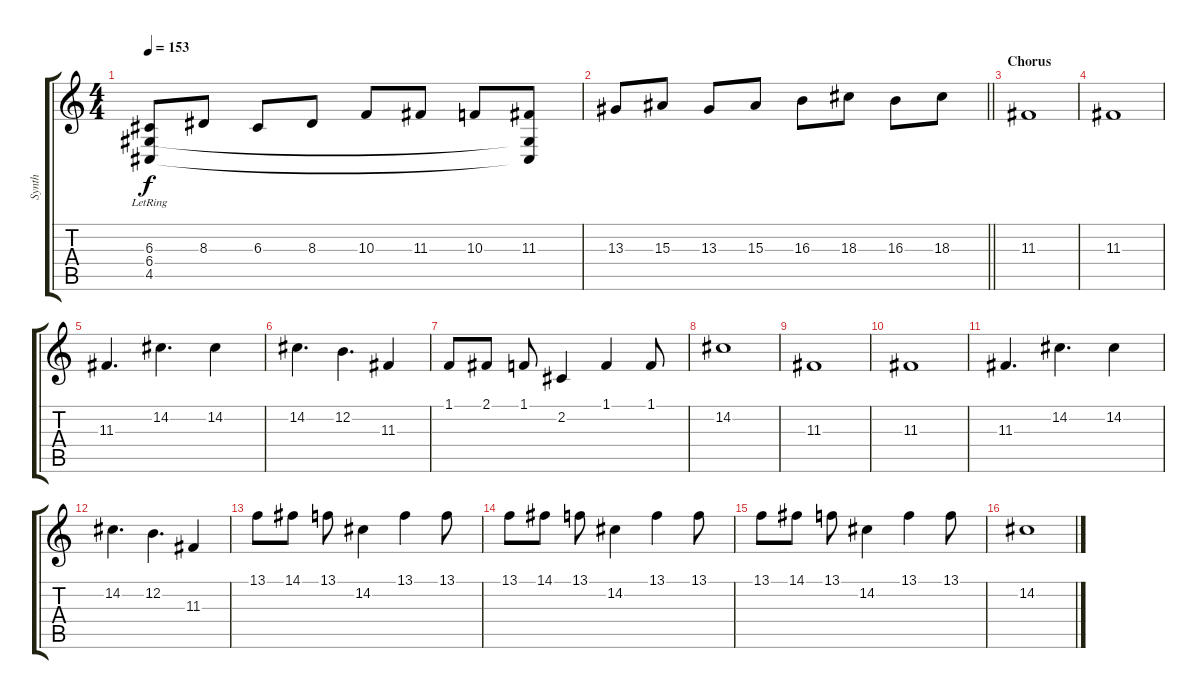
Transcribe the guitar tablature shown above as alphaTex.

\track ("Synth" "Synth") {instrument lead2sawtooth}
\staff {score tabs}
\tuning (E4 B3 G3 D3 A2 E2) {hide}
\ts (4 4)
\tempo 153
\clef g2
\ks c
(6.3 6.4{lr} 4.5).8{dy f} 8.3.8 6.3.8 8.3.8 10.3.8 11.3.8 10.3.8 (11.3 6.4{t} 4.5{t}).8 |
\barLineRight lightlight
13.3.8 15.3.8 13.3.8 15.3.8 16.3.8 18.3.8 16.3.8 18.3.8 |
\section ("" "Chorus")
11.3.1 |
11.3.1 |
11.3.4{d} 14.2.4{d} 14.2.4 |
14.2.4{d} 12.2.4{d} 11.3.4 |
1.1.8 2.1.8 1.1.8 2.2.4 1.1.4 1.1.8 |
14.2.1 |
11.3.1 |
11.3.1 |
11.3.4{d} 14.2.4{d} 14.2.4 |
14.2.4{d} 12.2.4{d} 11.3.4 |
13.1.8 14.1.8 13.1.8 14.2.4 13.1.4 13.1.8 |
13.1.8 14.1.8 13.1.8 14.2.4 13.1.4 13.1.8 |
13.1.8 14.1.8 13.1.8 14.2.4 13.1.4 13.1.8 |
14.2.1
